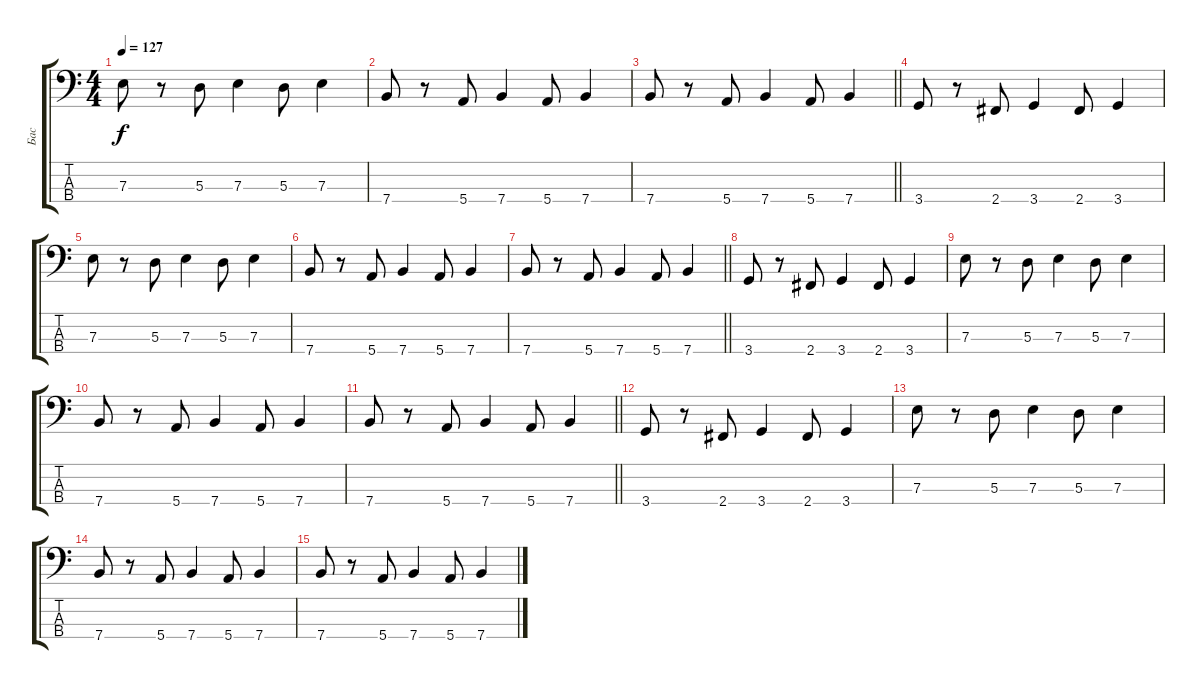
\track ("Бас" "Бас") {instrument electricbassfinger}
\staff {score tabs}
\tuning (G2 D2 A1 E1) {hide}
\ts (4 4)
\tempo 127
\clef f4
\ks c
7.3.8{dy f} r.8 5.3.8 7.3.4 5.3.8 7.3.4 |
7.4.8 r.8 5.4.8 7.4.4 5.4.8 7.4.4 |
\barLineRight lightlight
7.4.8 r.8 5.4.8 7.4.4 5.4.8 7.4.4 |
3.4.8 r.8 2.4.8 3.4.4 2.4.8 3.4.4 |
7.3.8 r.8 5.3.8 7.3.4 5.3.8 7.3.4 |
7.4.8 r.8 5.4.8 7.4.4 5.4.8 7.4.4 |
\barLineRight lightlight
7.4.8 r.8 5.4.8 7.4.4 5.4.8 7.4.4 |
3.4.8 r.8 2.4.8 3.4.4 2.4.8 3.4.4 |
7.3.8 r.8 5.3.8 7.3.4 5.3.8 7.3.4 |
7.4.8 r.8 5.4.8 7.4.4 5.4.8 7.4.4 |
\barLineRight lightlight
7.4.8 r.8 5.4.8 7.4.4 5.4.8 7.4.4 |
3.4.8 r.8 2.4.8 3.4.4 2.4.8 3.4.4 |
7.3.8 r.8 5.3.8 7.3.4 5.3.8 7.3.4 |
7.4.8 r.8 5.4.8 7.4.4 5.4.8 7.4.4 |
7.4.8 r.8 5.4.8 7.4.4 5.4.8 7.4.4
